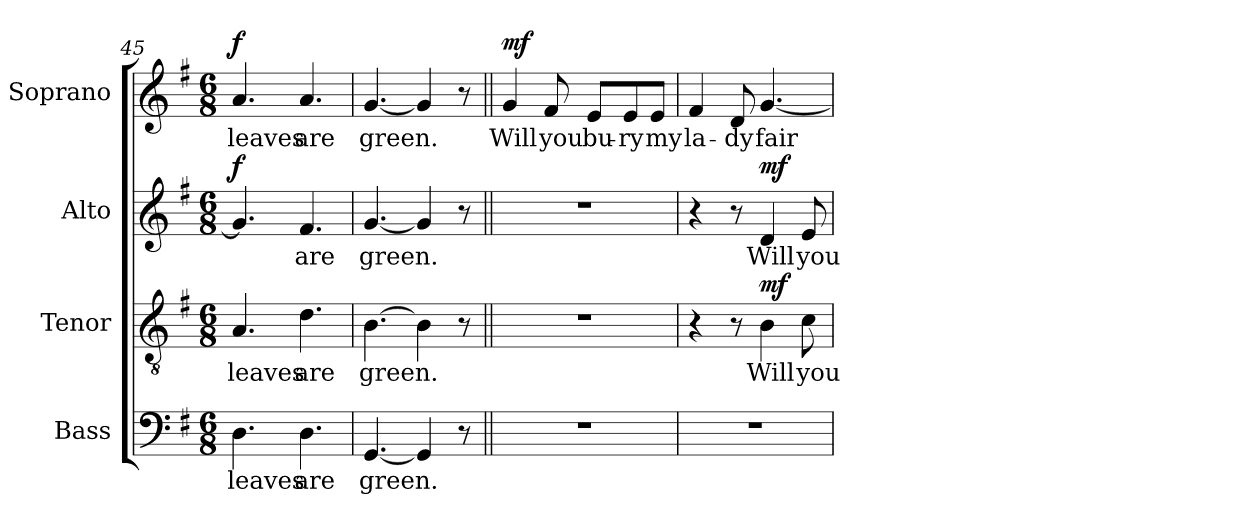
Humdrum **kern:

**kern	**text	**kern	**text	**dynam	**kern	**text	**dynam	**kern	**text	**dynam
*part4	*part4	*part3	*part3	*part3	*part2	*part2	*part2	*part1	*part1	*part1
*staff4	*staff4	*staff3	*staff3	*staff3	*staff2	*staff2	*staff2	*staff1	*staff1	*staff1
*I"Bass	*	*I"Tenor	*	*	*I"Alto	*	*	*I"Soprano	*	*
*I'B.	*	*I'T.	*	*	*I'A.	*	*	*I'S.	*	*
*clefF4	*	*clefGv2	*	*	*clefG2	*	*	*clefG2	*	*
*	*	*ITrd7c12	*	*	*	*	*	*	*	*
*k[f#]	*	*k[f#]	*	*	*k[f#]	*	*	*k[f#]	*	*
*G:	*	*G:	*	*	*G:	*	*	*G:	*	*
*M6/8	*	*M6/8	*	*	*M6/8	*	*	*M6/8	*	*
=45	=45	=45	=45	=45	=45	=45	=45	=45	=45	=45
!	!LO:LY:b:color=#000000	!	!	!	!	!	!	!	!	!
!	!	!	!LO:LY:b:color=#000000	!	!	!	!	!	!	!
!	!	!	!	!	!	!	!	!	!LO:LY:b:color=#000000	!
4.Di\	leaves	4.AAi/	leaves	.	4.gi/]	.	f	4.ai/	leaves	f
!	!LO:LY:b:color=#000000	!	!	!	!	!	!	!	!	!
!	!	!	!LO:LY:b:color=#000000	!	!	!	!	!	!	!
!	!	!	!	!	!	!LO:LY:b:color=#000000	!	!	!	!
!	!	!	!	!	!	!	!	!	!LO:LY:b:color=#000000	!
4.Di\	are	4.Di\	are	.	4.f#i/	are	.	4.ai/	are	.
=46	=46	=46	=46	=46	=46	=46	=46	=46	=46	=46
!	!LO:LY:b:color=#000000	!	!	!	!	!	!	!	!	!
!	!	!	!LO:LY:b:color=#000000	!	!	!	!	!	!	!
!	!	!	!	!	!	!LO:LY:b:color=#000000	!	!	!	!
!	!	!	!	!	!	!	!	!	!LO:LY:b:color=#000000	!
[4.GGi/	green.	[4.BBi\	green.	.	[4.gi/	green.	.	[4.gi/	green.	.
4GGi/]	.	4BBi\]	.	.	4gi/]	.	.	4gi/]	.	.
8r	.	8r	.	.	8r	.	.	8r	.	.
!!LO:PB:g=z
=47||	=47||	=47||	=47||	=47||	=47||	=47||	=47||	=47||	=47||	=47||
!LO:N:vis=1	!	!LO:N:vis=1	!	!	!LO:N:vis=1	!	!	!	!	!
!	!	!	!	!	!	!	!	!	!LO:LY:b:color=#000000	!
2.r	.	2.r	.	.	2.r	.	.	4gi/	Will	mf
!	!	!	!	!	!	!	!	!	!LO:LY:b:color=#000000	!
.	.	.	.	.	.	.	.	8f#i/	you	.
!	!	!	!	!	!	!	!	!	!LO:LY:b:color=#000000	!
.	.	.	.	.	.	.	.	8ei/L	bu-	.
!	!	!	!	!	!	!	!	!	!LO:LY:b:color=#000000	!
.	.	.	.	.	.	.	.	8ei/	-ry	.
!	!	!	!	!	!	!	!	!	!LO:LY:b:color=#000000	!
.	.	.	.	.	.	.	.	8ei/J	my	.
=48	=48	=48	=48	=48	=48	=48	=48	=48	=48	=48
!LO:N:vis=1	!	!	!	!	!	!	!	!	!	!
!	!	!	!	!	!	!	!	!	!LO:LY:b:color=#000000	!
2.r	.	4r	.	.	4r	.	.	4f#i/	la-	.
!	!	!	!	!	!	!	!	!	!LO:LY:b:color=#000000	!
.	.	8r	.	.	8r	.	.	8di/	-dy	.
!	!	!	!LO:LY:b:color=#000000	!	!	!	!	!	!	!
!	!	!	!	!	!	!LO:LY:b:color=#000000	!	!	!	!
!	!	!	!	!	!	!	!	!	!LO:LY:b:color=#000000	!
.	.	4BBi\	Will	mf	4di/	Will	mf	[4.gi/	fair	.
!	!	!	!LO:LY:b:color=#000000	!	!	!	!	!	!	!
!	!	!	!	!	!	!LO:LY:b:color=#000000	!	!	!	!
.	.	8Ci\	you	.	8ei/	you	.	.	.	.
=	=	=	=	=	=	=	=	=	=	=
*-	*-	*-	*-	*-	*-	*-	*-	*-	*-	*-
